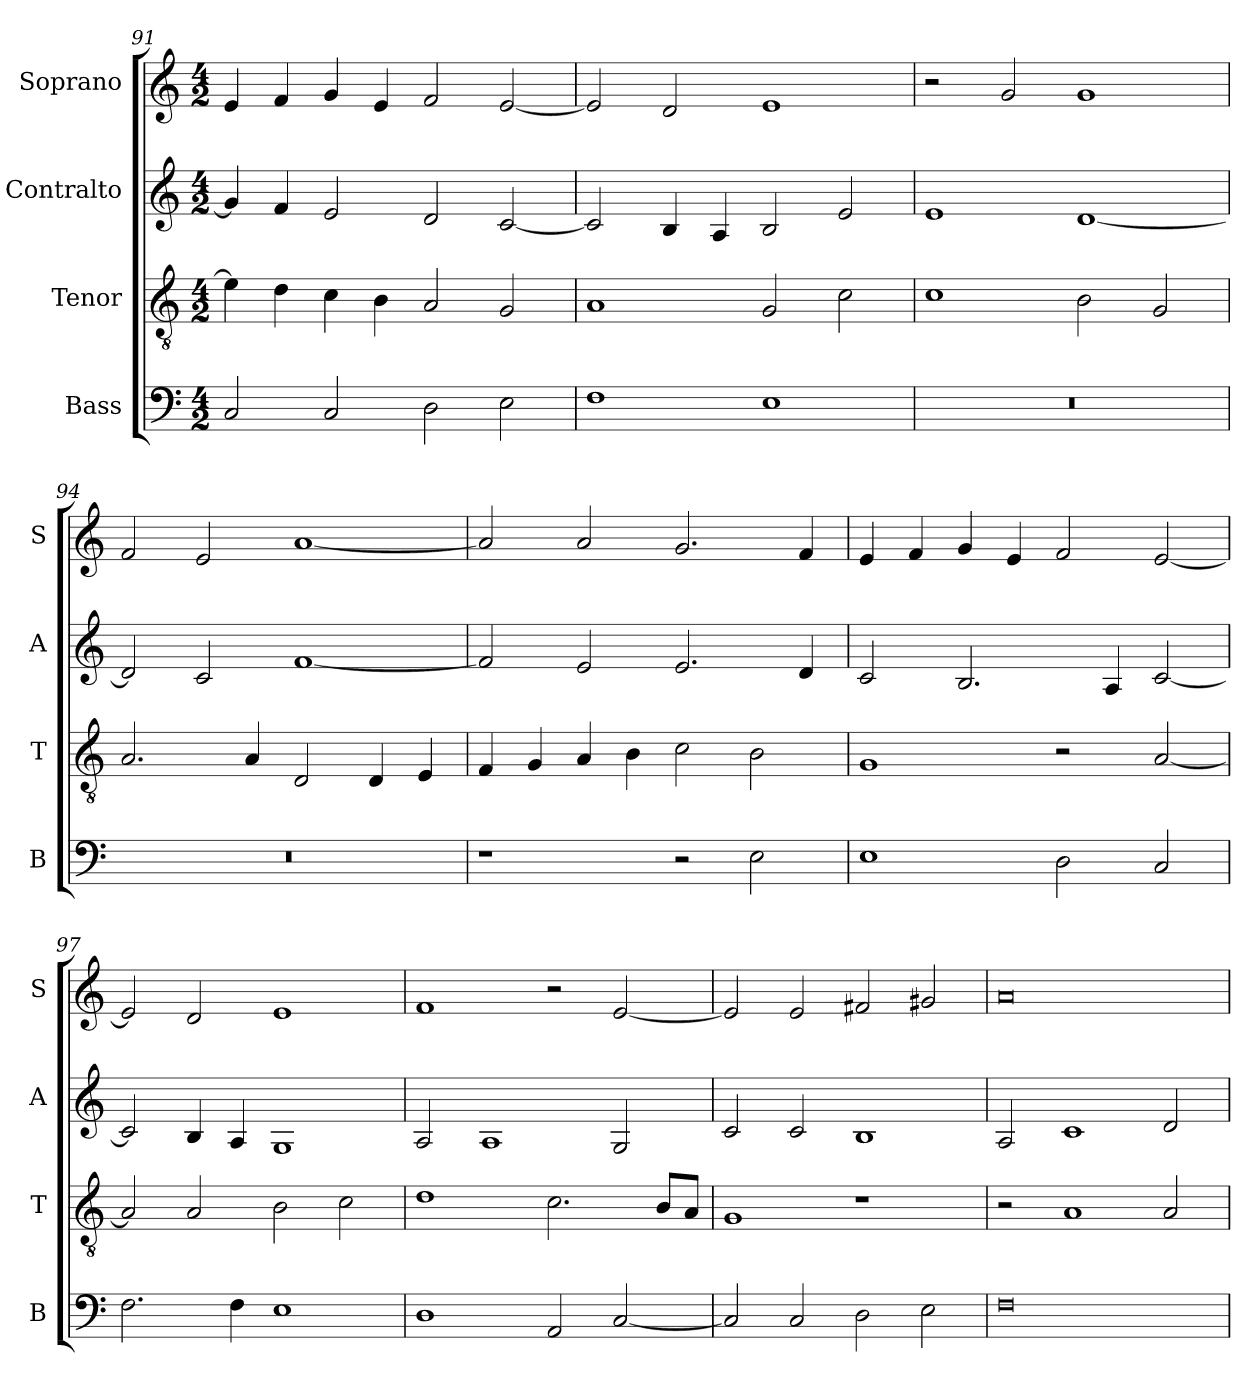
**kern	**kern	**kern	**kern
*part4	*part3	*part2	*part1
*staff4	*staff3	*staff2	*staff1
*I"Bass	*I"Tenor	*I"Contralto	*I"Soprano
*I'B	*I'T	*I'A	*I'S
*clefF4	*clefGv2	*clefG2	*clefG2
*k[]	*k[]	*k[]	*k[]
*A:aeo	*A:aeo	*A:aeo	*A:aeo
*M4/2	*M4/2	*M4/2	*M4/2
=91	=91	=91	=91
2C	4e]	4g]	4e
.	4d	4f	4f
2C	4c	2e	4g
.	4B	.	4e
2D	2A	2d	2f
2E	2G	[2c	[2e
=92	=92	=92	=92
1F	1A	2c]	2e]
.	.	4B	2d
.	.	4A	.
1E	2G	2B	1e
.	2c	2e	.
=93	=93	=93	=93
0r	1c	1e	2r
.	.	.	2g
.	2B	[1d	1g
.	2G	.	.
=94	=94	=94	=94
0r	2.A	2d]	2f
.	.	2c	2e
.	4A	.	.
.	2D	[1f	[1a
.	4D	.	.
.	4E	.	.
=95	=95	=95	=95
1r	4F	2f]	2a]
.	4G	.	.
.	4A	2e	2a
.	4B	.	.
2r	2c	2.e	2.g
2E	2B	.	.
.	.	4d	4f
=96	=96	=96	=96
1E	1G	2c	4e
.	.	.	4f
.	.	2.B	4g
.	.	.	4e
2D	2r	.	2f
.	.	4A	.
2C	[2A	[2c	[2e
=97	=97	=97	=97
2.F	2A]	2c]	2e]
.	2A	4B	2d
4F	.	4A	.
1E	2B	1G	1e
.	2c	.	.
=98	=98	=98	=98
1D	1d	2A	1f
.	.	1A	.
2AA	2.c	.	2r
[2C	.	2G	[2e
.	8B/L	.	.
.	8A/J	.	.
=99	=99	=99	=99
2C]	1G	2c	2e]
2C	.	2c	2e
2D	1r	1B	2f#X
2E	.	.	2g#X
=100	=100	=100	=100
0F	2r	2A	0a
.	1A	1c	.
.	2A	2d	.
=	=	=	=
*-	*-	*-	*-
